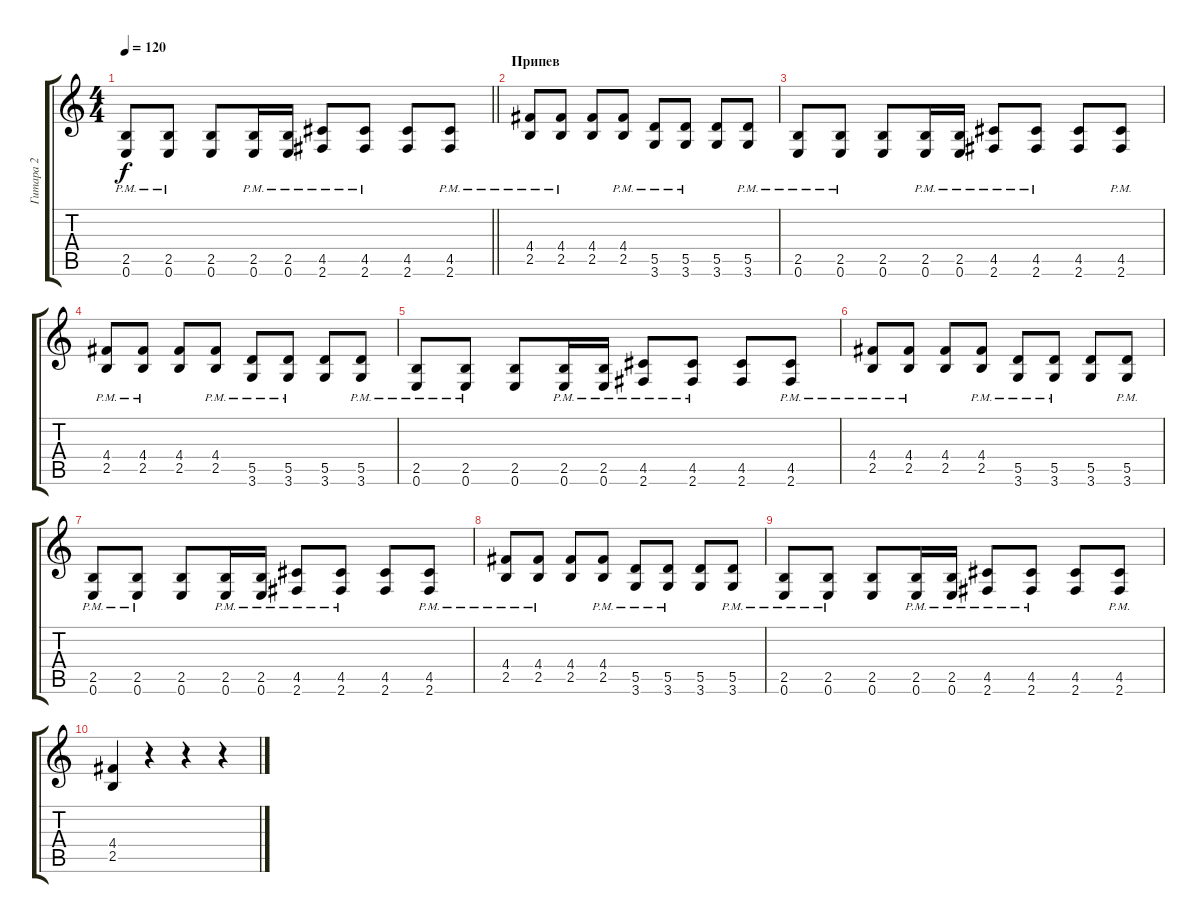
\track ("Гитара 2" "Гитара 2") {instrument acousticguitarsteel}
\staff {score tabs}
\tuning (E4 B3 G3 D3 A2 E2) {hide}
\ts (4 4)
\tempo 120
\clef g2
\barLineRight lightlight
\ks c
(2.5{pm} 0.6{pm}).8{dy f} (2.5{pm} 0.6{pm}).8 (2.5 0.6).8 (2.5{pm} 0.6{pm}).16 (2.5{pm} 0.6{pm}).16 (4.5{pm} 2.6{pm}).8 (4.5{pm} 2.6{pm}).8 (4.5 2.6).8 (4.5{pm} 2.6{pm}).8 |
\section ("" "Припев")
(4.4{pm} 2.5{pm}).8{instrument distortionguitar} (4.4{pm} 2.5{pm}).8 (4.4 2.5).8 (4.4{pm} 2.5{pm}).8 (5.5{pm} 3.6{pm}).8 (5.5{pm} 3.6{pm}).8 (5.5 3.6).8 (5.5{pm} 3.6{pm}).8 |
(2.5{pm} 0.6{pm}).8 (2.5{pm} 0.6{pm}).8 (2.5 0.6).8 (2.5{pm} 0.6{pm}).16 (2.5{pm} 0.6{pm}).16 (4.5{pm} 2.6{pm}).8 (4.5{pm} 2.6{pm}).8 (4.5 2.6).8 (4.5{pm} 2.6{pm}).8 |
(4.4{pm} 2.5{pm}).8 (4.4{pm} 2.5{pm}).8 (4.4 2.5).8 (4.4{pm} 2.5{pm}).8 (5.5{pm} 3.6{pm}).8 (5.5{pm} 3.6{pm}).8 (5.5 3.6).8 (5.5{pm} 3.6{pm}).8 |
(2.5{pm} 0.6{pm}).8 (2.5{pm} 0.6{pm}).8 (2.5 0.6).8 (2.5{pm} 0.6{pm}).16 (2.5{pm} 0.6{pm}).16 (4.5{pm} 2.6{pm}).8 (4.5{pm} 2.6{pm}).8 (4.5 2.6).8 (4.5{pm} 2.6{pm}).8 |
(4.4{pm} 2.5{pm}).8 (4.4{pm} 2.5{pm}).8 (4.4 2.5).8 (4.4{pm} 2.5{pm}).8 (5.5{pm} 3.6{pm}).8 (5.5{pm} 3.6{pm}).8 (5.5 3.6).8 (5.5{pm} 3.6{pm}).8 |
(2.5{pm} 0.6{pm}).8 (2.5{pm} 0.6{pm}).8 (2.5 0.6).8 (2.5{pm} 0.6{pm}).16 (2.5{pm} 0.6{pm}).16 (4.5{pm} 2.6{pm}).8 (4.5{pm} 2.6{pm}).8 (4.5 2.6).8 (4.5{pm} 2.6{pm}).8 |
(4.4{pm} 2.5{pm}).8 (4.4{pm} 2.5{pm}).8 (4.4 2.5).8 (4.4{pm} 2.5{pm}).8 (5.5{pm} 3.6{pm}).8 (5.5{pm} 3.6{pm}).8 (5.5 3.6).8 (5.5{pm} 3.6{pm}).8 |
(2.5{pm} 0.6{pm}).8 (2.5{pm} 0.6{pm}).8 (2.5 0.6).8 (2.5{pm} 0.6{pm}).16 (2.5{pm} 0.6{pm}).16 (4.5{pm} 2.6{pm}).8 (4.5{pm} 2.6{pm}).8 (4.5 2.6).8 (4.5{pm} 2.6{pm}).8 |
(4.4 2.5).4 r.4 r.4 r.4
